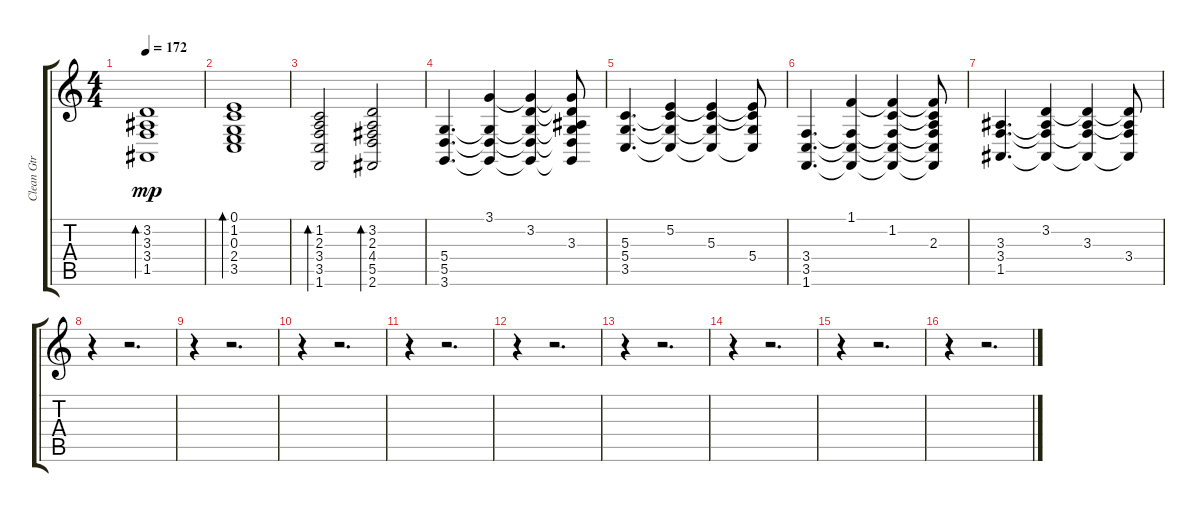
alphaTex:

\track ("Clean Gtr" "Clean Gtr") {instrument acousticgrandpiano}
\staff {score tabs}
\tuning (E4 B3 G3 D3 A2 E2) {hide}
\ts (4 4)
\tempo 172
\clef g2
\ks c
(3.2 3.3 3.4 1.5).1{bd 240 dy mp} |
(0.1 1.2 0.3 2.4 3.5).1{bd 240} |
(1.2 2.3 3.4 3.5 1.6).2{bd 240} (3.2 2.3 4.4 5.5 2.6).2{bd 240} |
(5.4 5.5 3.6).4{d} (3.1 5.4{t} 5.5{t} 3.6{t}).4 (3.1{t} 3.2 5.4{t} 5.5{t} 3.6{t}).4 (3.1{t} 3.2{t} 3.3 5.4{t} 5.5{t} 3.6{t}).8 |
(5.3 5.4 3.5).4{d} (5.2 5.3{t} 5.4{t} 3.5{t}).4 (5.2{t} 5.3 5.4{t} 3.5{t}).4 (5.2{t} 5.3{t} 5.4 3.5{t}).8 |
(3.4 3.5 1.6).4{d} (1.1 3.4{t} 3.5{t} 1.6{t}).4 (1.1{t} 1.2 3.4{t} 3.5{t} 1.6{t}).4 (1.1{t} 1.2{t} 2.3 3.4{t} 3.5{t} 1.6{t}).8 |
(3.3 3.4 1.5).4{d} (3.2 3.3{t} 3.4{t} 1.5{t}).4 (3.2{t} 3.3 3.4{t} 1.5{t}).4 (3.2{t} 3.3{t} 3.4 1.5{t}).8 |
r.4 r.2{d} |
r.4 r.2{d} |
r.4 r.2{d} |
r.4 r.2{d} |
r.4 r.2{d} |
r.4 r.2{d} |
r.4 r.2{d} |
r.4 r.2{d} |
r.4 r.2{d}
